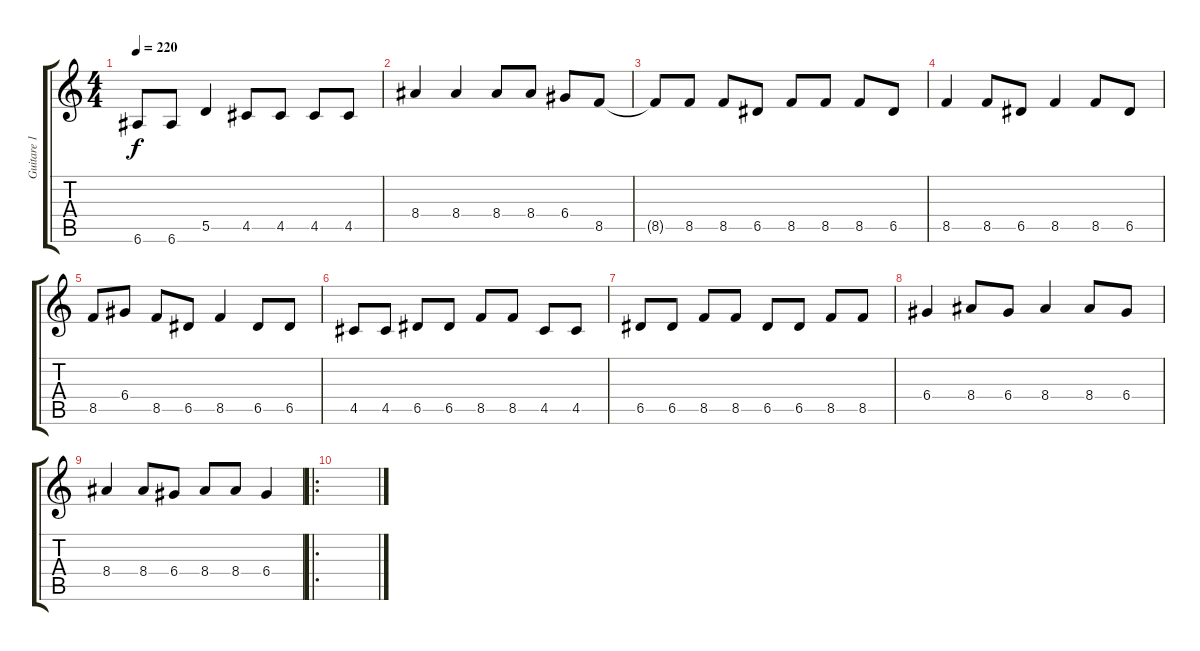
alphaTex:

\track ("Guitare 1" "Guitare 1") {instrument overdrivenguitar}
\staff {score tabs}
\tuning (E4 B3 G3 D3 A2 E2) {hide}
\ts (4 4)
\tempo 220
\clef g2
\ks c
6.6{t}.8{dy f} 6.6.8 5.5.4 4.5.8 4.5.8 4.5.8 4.5.8 |
8.4.4 8.4.4 8.4.8 8.4.8 6.4.8 8.5.8 |
8.5{t}.8 8.5.8 8.5.8 6.5.8 8.5.8 8.5.8 8.5.8 6.5.8 |
8.5.4 8.5.8 6.5.8 8.5.4 8.5.8 6.5.8 |
8.5.8 6.4.8 8.5.8 6.5.8 8.5.4 6.5.8 6.5.8 |
4.5.8 4.5.8 6.5.8 6.5.8 8.5.8 8.5.8 4.5.8 4.5.8 |
6.5.8 6.5.8 8.5.8 8.5.8 6.5.8 6.5.8 8.5.8 8.5.8 |
6.4.4 8.4.8 6.4.8 8.4.4 8.4.8 6.4.8 |
8.4.4 8.4.8 6.4.8 8.4.8 8.4.8 6.4.4 |
\ro
